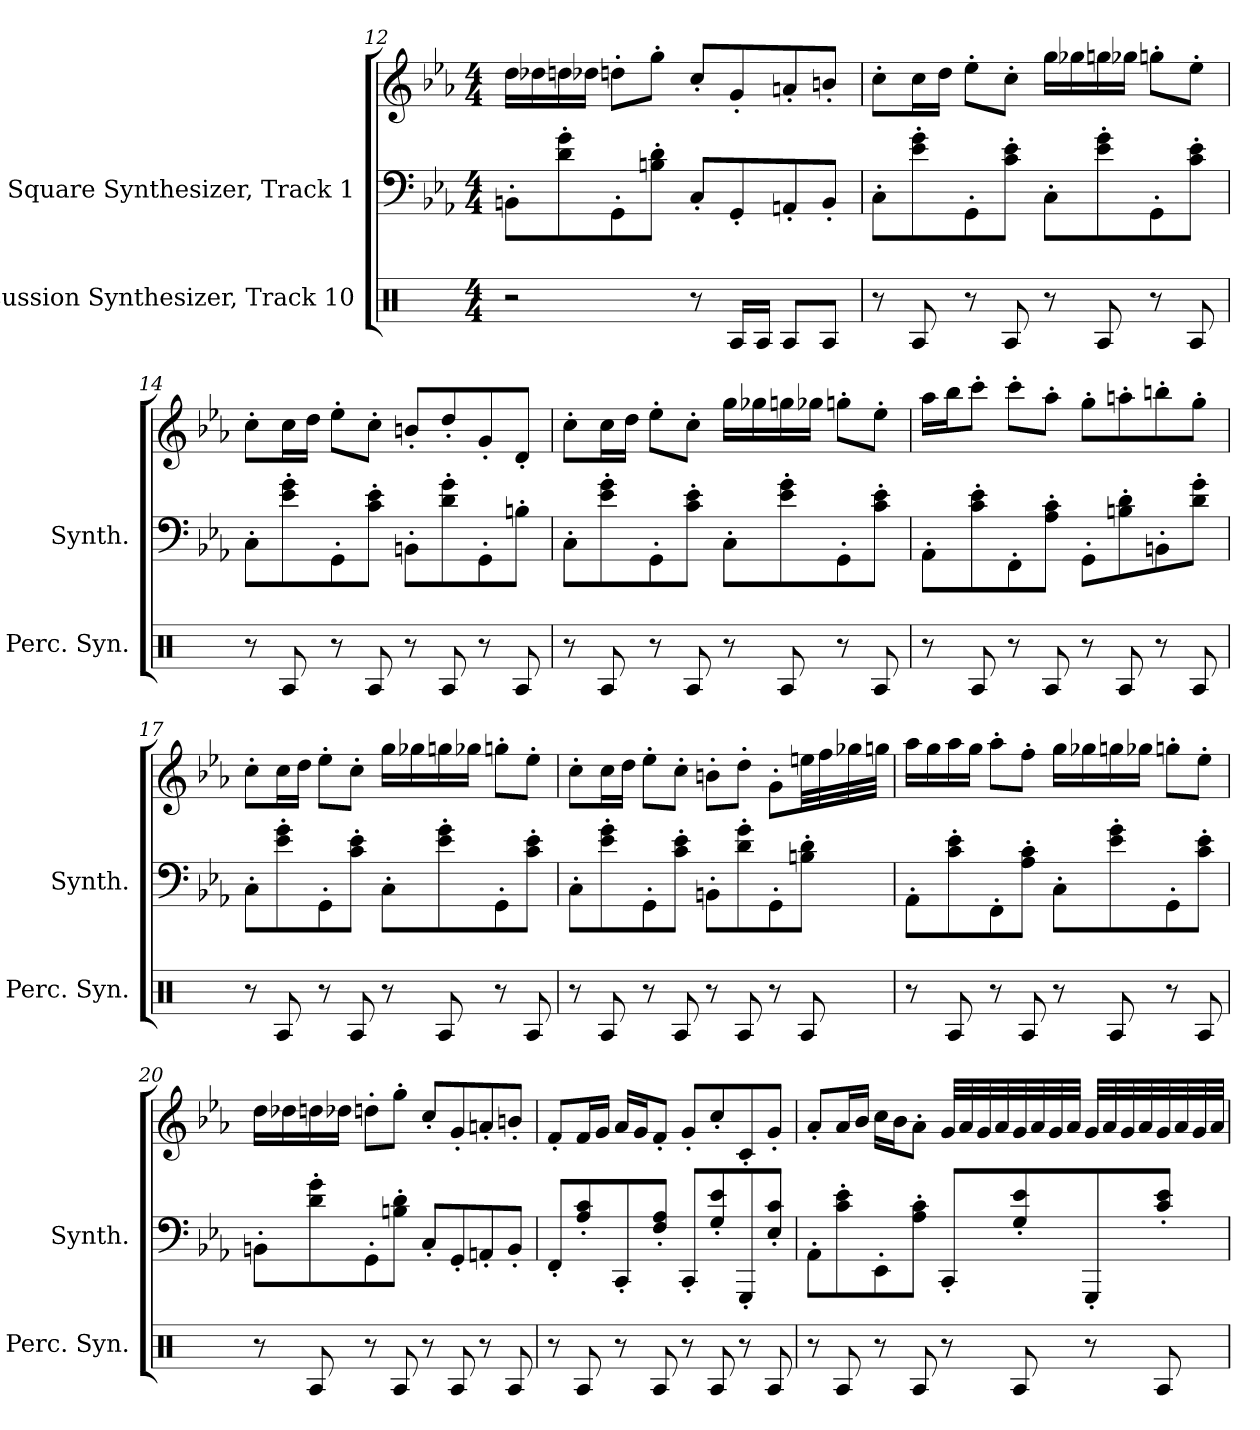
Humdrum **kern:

**kern	**kern	**kern
*part2	*part1	*part1
*staff3	*staff2	*staff1
*I"Percussion Synthesizer, Track 10	*I"Square Synthesizer, Track 1	*
*I'Perc. Syn.	*I'Synth.	*
*clefX	*clefF4	*clefG2
*k[]	*k[b-e-a-]	*k[b-e-a-]
*M4/4	*M4/4	*M4/4
=12	=12	=12
2r	8BBn'\L	16dd\LL
.	.	16dd-X\
.	8d\' 8g\'	16ddn\
.	.	16dd-X\JJ
.	8GG'\	8ddn'\L
.	8Bn\' 8d\'J	8gg'\J
8r	8C'/L	8cc'/L
16RA/LL	8GG'/	8g'/
16RA/JJ	.	.
8RA/L	8AAn'/	8an'/
8RA/J	8BB'/J	8bn'/J
!!LO:LB:g=z
=13	=13	=13
8r	8C'\L	8cc'\L
8RA/	8e-\' 8g\'	16cc\L
.	.	16dd\JJ
8r	8GG'\	8ee-'\L
8RA/	8c\' 8e-\'J	8cc'\J
8r	8C'\L	16gg\LL
.	.	16gg-X\
8RA/	8e-\' 8g\'	16ggn\
.	.	16gg-X\JJ
8r	8GG'\	8ggn'\L
8RA/	8c\' 8e-\'J	8ee-'\J
=14	=14	=14
8r	8C'\L	8cc'\L
8RA/	8e-\' 8g\'	16cc\L
.	.	16dd\JJ
8r	8GG'\	8ee-'\L
8RA/	8c\' 8e-\'J	8cc'\J
8r	8BBn'\L	8bn'/L
8RA/	8d\' 8g\'	8dd'/
8r	8GG'\	8g'/
8RA/	8Bn'\J	8d'/J
!!LO:LB:g=z
=15	=15	=15
8r	8C'\L	8cc'\L
8RA/	8e-\' 8g\'	16cc\L
.	.	16dd\JJ
8r	8GG'\	8ee-'\L
8RA/	8c\' 8e-\'J	8cc'\J
8r	8C'\L	16gg\LL
.	.	16gg-X\
8RA/	8e-\' 8g\'	16ggn\
.	.	16gg-X\JJ
8r	8GG'\	8ggn'\L
8RA/	8c\' 8e-\'J	8ee-'\J
=16	=16	=16
8r	8AA-'\L	16aa-\LL
.	.	16bb-\J
8RA/	8c\' 8e-\'	8ccc'\J
8r	8FF'\	8ccc'\L
8RA/	8A-\' 8c\'J	8aa-'\J
8r	8GG'\L	8gg'\L
8RA/	8Bn\' 8d\'	8aan'\
8r	8BBn'\	8bbn'\
8RA/	8d\' 8g\'J	8gg'\J
!!LO:LB:g=z
=17	=17	=17
8r	8C'\L	8cc'\L
8RA/	8e-\' 8g\'	16cc\L
.	.	16dd\JJ
8r	8GG'\	8ee-'\L
8RA/	8c\' 8e-\'J	8cc'\J
8r	8C'\L	16gg\LL
.	.	16gg-X\
8RA/	8e-\' 8g\'	16ggn\
.	.	16gg-X\JJ
8r	8GG'\	8ggn'\L
8RA/	8c\' 8e-\'J	8ee-'\J
=18	=18	=18
8r	8C'\L	8cc'\L
8RA/	8e-\' 8g\'	16cc\L
.	.	16dd\JJ
8r	8GG'\	8ee-'\L
8RA/	8c\' 8e-\'J	8cc'\J
8r	8BBn'\L	8bn'\L
8RA/	8d\' 8g\'	8dd'\J
8r	8GG'\	8g'\L
8RA/	8Bn\' 8d\'J	32een\LL
.	.	32ff\
.	.	32gg-X\
.	.	32ggn\JJJ
!!LO:PB:g=z
=19	=19	=19
8r	8AA-'\L	16aa-\LL
.	.	16gg\
8RA/	8c\' 8e-\'	16aa-\
.	.	16gg\JJ
8r	8FF'\	8aa-'\L
8RA/	8A-\' 8c\'J	8ff'\J
8r	8C'\L	16gg\LL
.	.	16gg-X\
8RA/	8e-\' 8g\'	16ggn\
.	.	16gg-X\JJ
8r	8GG'\	8ggn'\L
8RA/	8c\' 8e-\'J	8ee-'\J
=20	=20	=20
8r	8BBn'\L	16dd\LL
.	.	16dd-X\
8RA/	8d\' 8g\'	16ddn\
.	.	16dd-X\JJ
8r	8GG'\	8ddn'\L
8RA/	8Bn\' 8d\'J	8gg'\J
8r	8C'/L	8cc'/L
8RA/	8GG'/	8g'/
8r	8AAn'/	8an'/
8RA/	8BB'/J	8bn'/J
!!LO:LB:g=z
=21	=21	=21
8r	8FF'/L	8f'/L
8RA/	8A-/' 8c/'	16f/L
.	.	16g/JJ
8r	8CC'/	16a-/LL
.	.	16g/J
8RA/	8F/' 8A-/'J	8f'/J
8r	8CC'/L	8g'/L
8RA/	8G/' 8e-/'	8cc'/
8r	8GGG'/	8c'/
8RA/	8E-/' 8c/'J	8g'/J
=22	=22	=22
8r	8AA-'\L	8a-'/L
8RA/	8c\' 8e-\'	16a-/L
.	.	16b-/JJ
8r	8EE-'\	16cc\LL
.	.	16b-\J
8RA/	8A-\' 8c\'J	8a-'\J
8r	8CC'/L	32g/LLL
.	.	32a-/
.	.	32g/
.	.	32a-/
8RA/	8G/' 8e-/'	32g/
.	.	32a-/
.	.	32g/
.	.	32a-/JJJ
8r	8GGG'/	32g/LLL
.	.	32a-/
.	.	32g/
.	.	32a-/
8RA/	8c/' 8e-/'J	32g/
.	.	32a-/
.	.	32g/
.	.	32a-/JJJ
=	=	=
*-	*-	*-
